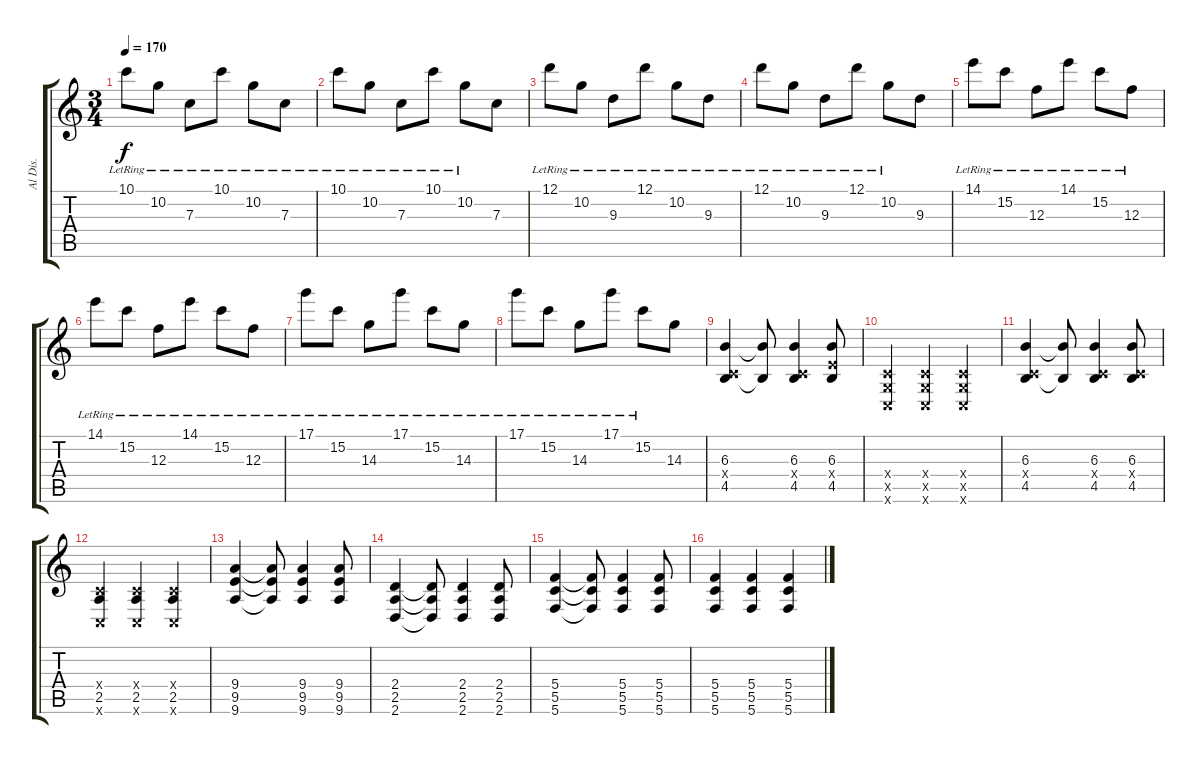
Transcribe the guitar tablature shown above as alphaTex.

\track ("Al Dis." "Al Dis.") {instrument distortionguitar}
\staff {score tabs}
\tuning (D4 A3 F3 C3 G2 C2) {hide}
\ts (3 4)
\tempo 170
\clef g2
\ks c
10.1{lr}.8{dy f} 10.2{lr}.8 7.3{lr}.8 10.1{lr}.8 10.2{lr}.8 7.3{lr}.8 |
10.1{lr}.8 10.2{lr}.8 7.3{lr}.8 10.1{lr}.8 10.2{lr}.8 7.3.8 |
12.1{lr}.8 10.2{lr}.8 9.3{lr}.8 12.1{lr}.8 10.2{lr}.8 9.3{lr}.8 |
12.1{lr}.8 10.2{lr}.8 9.3{lr}.8 12.1{lr}.8 10.2{lr}.8 9.3.8 |
14.1{lr}.8 15.2{lr}.8 12.3{lr}.8 14.1{lr}.8 15.2{lr}.8 12.3{lr}.8 |
14.1{lr}.8 15.2{lr}.8 12.3{lr}.8 14.1{lr}.8 15.2{lr}.8 12.3{lr}.8 |
17.1{lr}.8 15.2{lr}.8 14.3{lr}.8 17.1{lr}.8 15.2{lr}.8 14.3{lr}.8 |
17.1{lr}.8 15.2{lr}.8 14.3{lr}.8 17.1{lr}.8 15.2{lr}.8 14.3.8 |
(6.3 0.4{x} 4.5).4 (6.3{t} 4.5{t}).8 (6.3 0.4{x} 4.5).4 (6.3 4.4{x} 4.5).8 |
(0.4{x} 0.5{x} 0.6{x}).4 (0.4{x} 0.5{x} 0.6{x}).4 (0.4{x} 0.5{x} 0.6{x}).4 |
(6.3 0.4{x} 4.5).4 (6.3{t} 4.5{t}).8 (6.3 0.4{x} 4.5).4 (6.3 0.4{x} 4.5).8 |
(0.4{x} 2.5 0.6{x}).4 (0.4{x} 2.5 0.6{x}).4 (0.4{x} 2.5 0.6{x}).4 |
(9.4 9.5 9.6).4 (9.4{t} 9.5{t} 9.6{t}).8 (9.4 9.5 9.6).4 (9.4 9.5 9.6).8 |
(2.4 2.5 2.6).4 (2.4{t} 2.5{t} 2.6{t}).8 (2.4 2.5 2.6).4 (2.4 2.5 2.6).8 |
(5.4 5.5 5.6).4 (5.4{t} 5.5{t} 5.6{t}).8 (5.4 5.5 5.6).4 (5.4 5.5 5.6).8 |
(5.4 5.5 5.6).4 (5.4 5.5 5.6).4 (5.4 5.5 5.6).4
